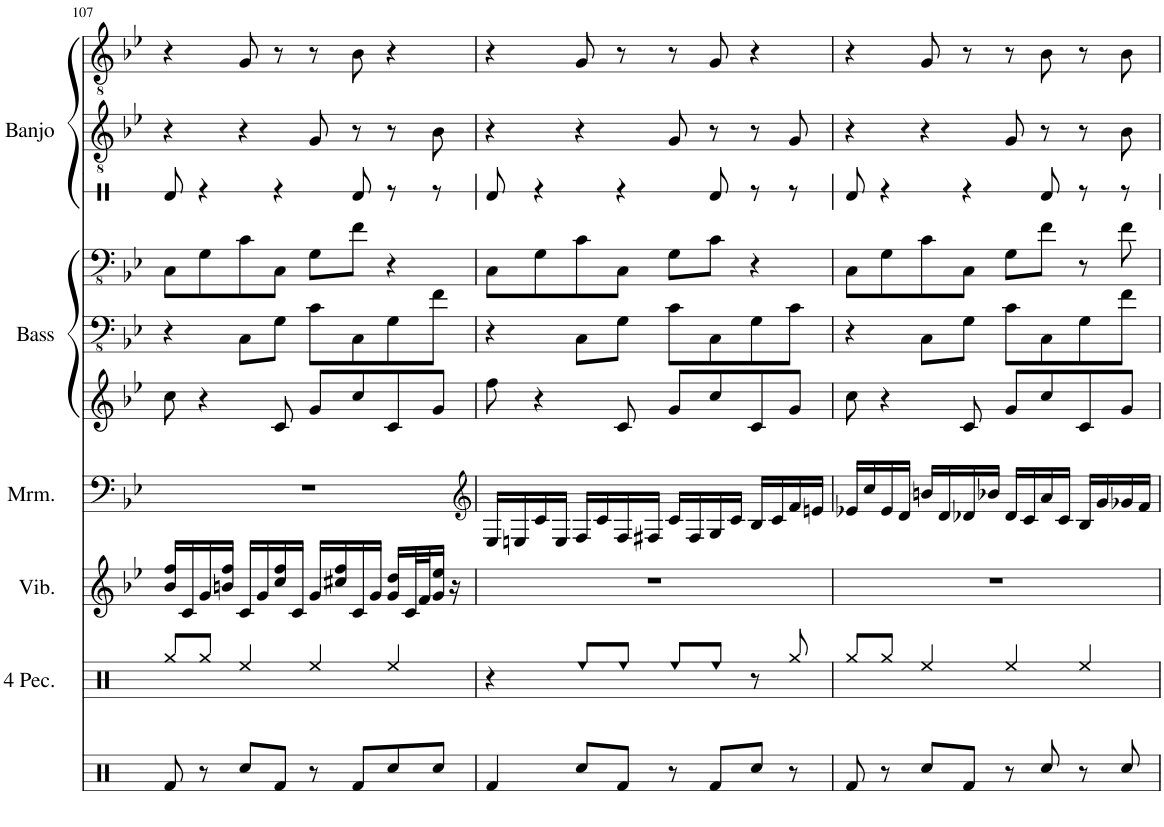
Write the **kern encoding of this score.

**kern	**kern	**kern	**kern	**kern	**kern	**kern
*part7	*part6	*part5	*part4	*part3	*part2	*part1
*staff7	*staff6	*staff5	*staff4	*staff3	*staff2	*staff1
*I"Vibraphone	*I"Marimba	*I"Pitched Bongos	*I"Guitar 2	*I"Guitar 1	*I"Banjo 2	*I"Banjo 1
*I'Vib.	*I'Mrm.	*	*	*	*I'Banjo	*
!!LO:PB:g=z
*clefF4	*clefG2	*clefG2	*clefFv4	*clefFv4	*clefGv2	*clefGv2
*k[b-e-]	*k[b-e-]	*k[b-e-]	*k[b-e-]	*k[b-e-]	*k[b-e-]	*k[b-e-]
*M4/4	*M4/4	*M4/4	*M4/4	*M4/4	*M4/4	*M4/4
=107	=107	=107	=107	=107	=107	=107
16b-/ 16ff/LL	1r	8cc\	4r	8CC\L	4r	4r
16c/	.	.	.	.	.	.
16g/	.	4r	.	8GG\	.	.
16bn/ 16ff/JJ	.	.	.	.	.	.
16c/LL	.	.	8CC\L	8C\	4r	8G/
16g/	.	.	.	.	.	.
16cc/ 16ff/	.	8c/	8GG\J	8CC\J	.	8r
16c/JJ	.	.	.	.	.	.
16g/LL	.	8g/L	8C\L	8GG\L	8G/	8r
16cc#X/ 16ff/	.	.	.	.	.	.
16c/	.	8cc/	8CC\	8F\J	8r	8B-\
16g/JJ	.	.	.	.	.	.
16g/ 16dd/LL	.	8c/	8GG\	4r	8r	4r
32c/L	.	.	.	.	.	.
32f/J	.	.	.	.	.	.
16g/ 16ee-/JJ	.	8g/J	8F\J	.	8B-\	.
16r	.	.	.	.	.	.
=108	=108	=108	=108	=108	=108	=108
*	*clefG2	*	*	*	*	*
1r	16E-/LL	8ff\	4r	8CC\L	4r	4r
.	16En/	.	.	.	.	.
.	16c/	4r	.	8GG\	.	.
.	16E/JJ	.	.	.	.	.
.	16F/LL	.	8CC\L	8C\	4r	8G/
.	16c/	.	.	.	.	.
.	16F/	8c/	8GG\J	8CC\J	.	8r
.	16F#X/JJ	.	.	.	.	.
.	16c/LL	8g/L	8C\L	8GG\L	8G/	8r
.	16F#/	.	.	.	.	.
.	16G/	8cc/	8CC\	8C\J	8r	8G/
.	16c/JJ	.	.	.	.	.
.	16B-/LL	8c/	8GG\	4r	8r	4r
.	16c/	.	.	.	.	.
.	16f/	8g/J	8C\J	.	8G/	.
.	16en/JJ	.	.	.	.	.
=109	=109	=109	=109	=109	=109	=109
1r	16e-X/LL	8cc\	4r	8CC\L	4r	4r
.	16cc/	.	.	.	.	.
.	16e-/	4r	.	8GG\	.	.
.	16d/JJ	.	.	.	.	.
.	16bn/LL	.	8CC\L	8C\	4r	8G/
.	16d/	.	.	.	.	.
.	16d-X/	8c/	8GG\J	8CC\J	.	8r
.	16b-X/JJ	.	.	.	.	.
.	16d-/LL	8g/L	8C\L	8GG\L	8G/	8r
.	16c/	.	.	.	.	.
.	16a/	8cc/	8CC\	8F\J	8r	8B-\
.	16c/JJ	.	.	.	.	.
.	16B-/LL	8c/	8GG\	8r	8r	8r
.	16g/	.	.	.	.	.
.	16g-X/	8g/J	8F\J	8F\	8B-\	8B-\
.	16f/JJ	.	.	.	.	.
=	=	=	=	=	=	=
*-	*-	*-	*-	*-	*-	*-
